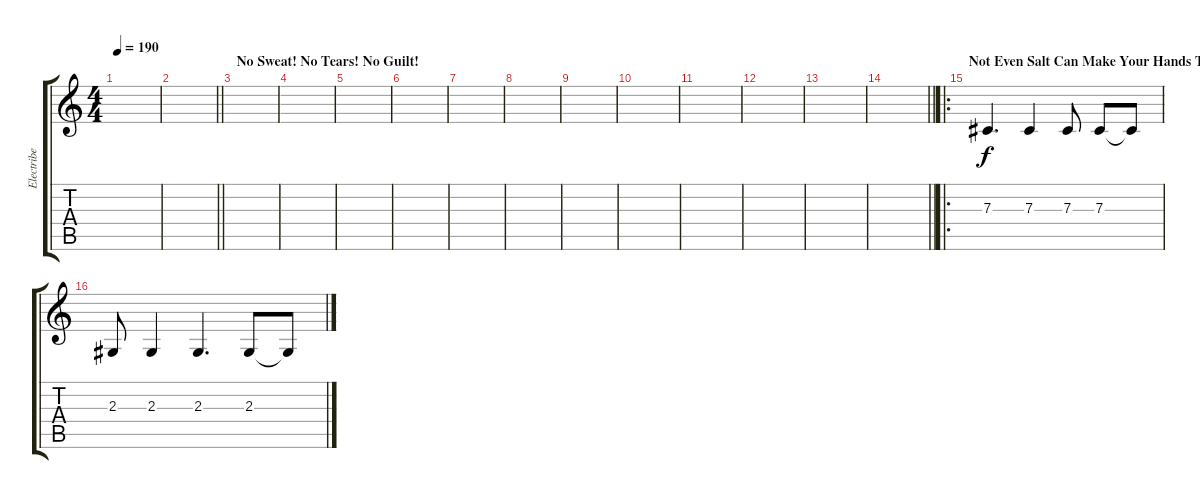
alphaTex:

\track ("Electribe" "Electribe") {instrument lead8bassandlead}
\staff {score tabs}
\tuning (Eb4 Bb3 Gb3 Db3 Ab2 Db2) {hide}
\ts (4 4)
\tempo 190
\clef g2
\ks c
|
\barLineRight lightlight
|
\section ("" "No Sweat! No Tears! No Guilt!")
|
|
|
|
|
|
|
|
|
|
|
\barLineRight lightlight
|
\ro
\section ("" "Not Even Salt Can Make Your Hands Taste Good, You're Still Crunching Your Lifeline")
7.3.4{d} 7.3.4 7.3.8 7.3.8 7.3{t}.8 |
2.3.8 2.3.4 2.3.4{d} 2.3.8 2.3{t}.8
